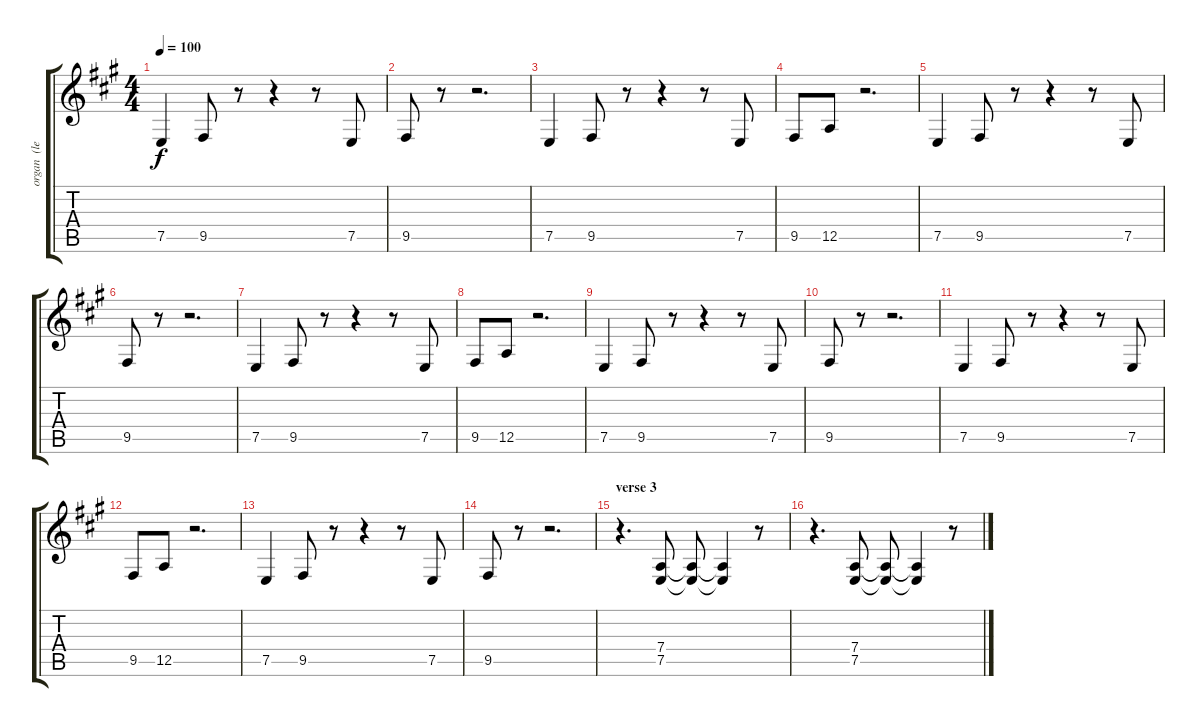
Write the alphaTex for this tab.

\track ("organ  (left hand)" "organ  (le") {instrument rockorgan}
\staff {score tabs}
\tuning (E4 B3 G3 D3 A2 E2) {hide}
\ts (4 4)
\tempo 100
\clef g2
\ks a
7.5.4{dy f} 9.5.8 r.8 r.4 r.8 7.5.8 |
9.5.8 r.8 r.2{d} |
7.5.4 9.5.8 r.8 r.4 r.8 7.5.8 |
9.5.8 12.5.8 r.2{d} |
7.5.4 9.5.8 r.8 r.4 r.8 7.5.8 |
9.5.8 r.8 r.2{d} |
7.5.4 9.5.8 r.8 r.4 r.8 7.5.8 |
9.5.8 12.5.8 r.2{d} |
7.5.4 9.5.8 r.8 r.4 r.8 7.5.8 |
9.5.8 r.8 r.2{d} |
7.5.4 9.5.8 r.8 r.4 r.8 7.5.8 |
9.5.8 12.5.8 r.2{d} |
7.5.4 9.5.8 r.8 r.4 r.8 7.5.8 |
9.5.8 r.8 r.2{d} |
\section ("" "verse 3")
r.4{d} (7.4 7.5).8 (7.4{t} 7.5{t}).8 (7.4{t} 7.5{t}).4 r.8 |
r.4{d} (7.4 7.5).8 (7.4{t} 7.5{t}).8 (7.4{t} 7.5{t}).4 r.8
